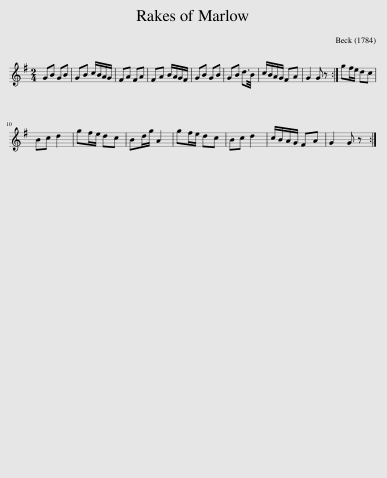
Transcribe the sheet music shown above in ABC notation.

X:1
L:1/8
M:2/4
I:linebreak $
K:G
V:1 treble
V:1
 GB GB | GB c/B/A/G/ | FA FA | FA B/A/G/F/ | GB GB | %5
 GB d3/2B/4 | c/B/A/G/ FA | G2 G z :| gf/e/ dc |$ Bc d2 | %10
 gf/e/ dc | Bd/g/ A2 | gf/e/ dc | Bc d2 | c/B/A/G/ FA | %15
 G2 G z :| %16
